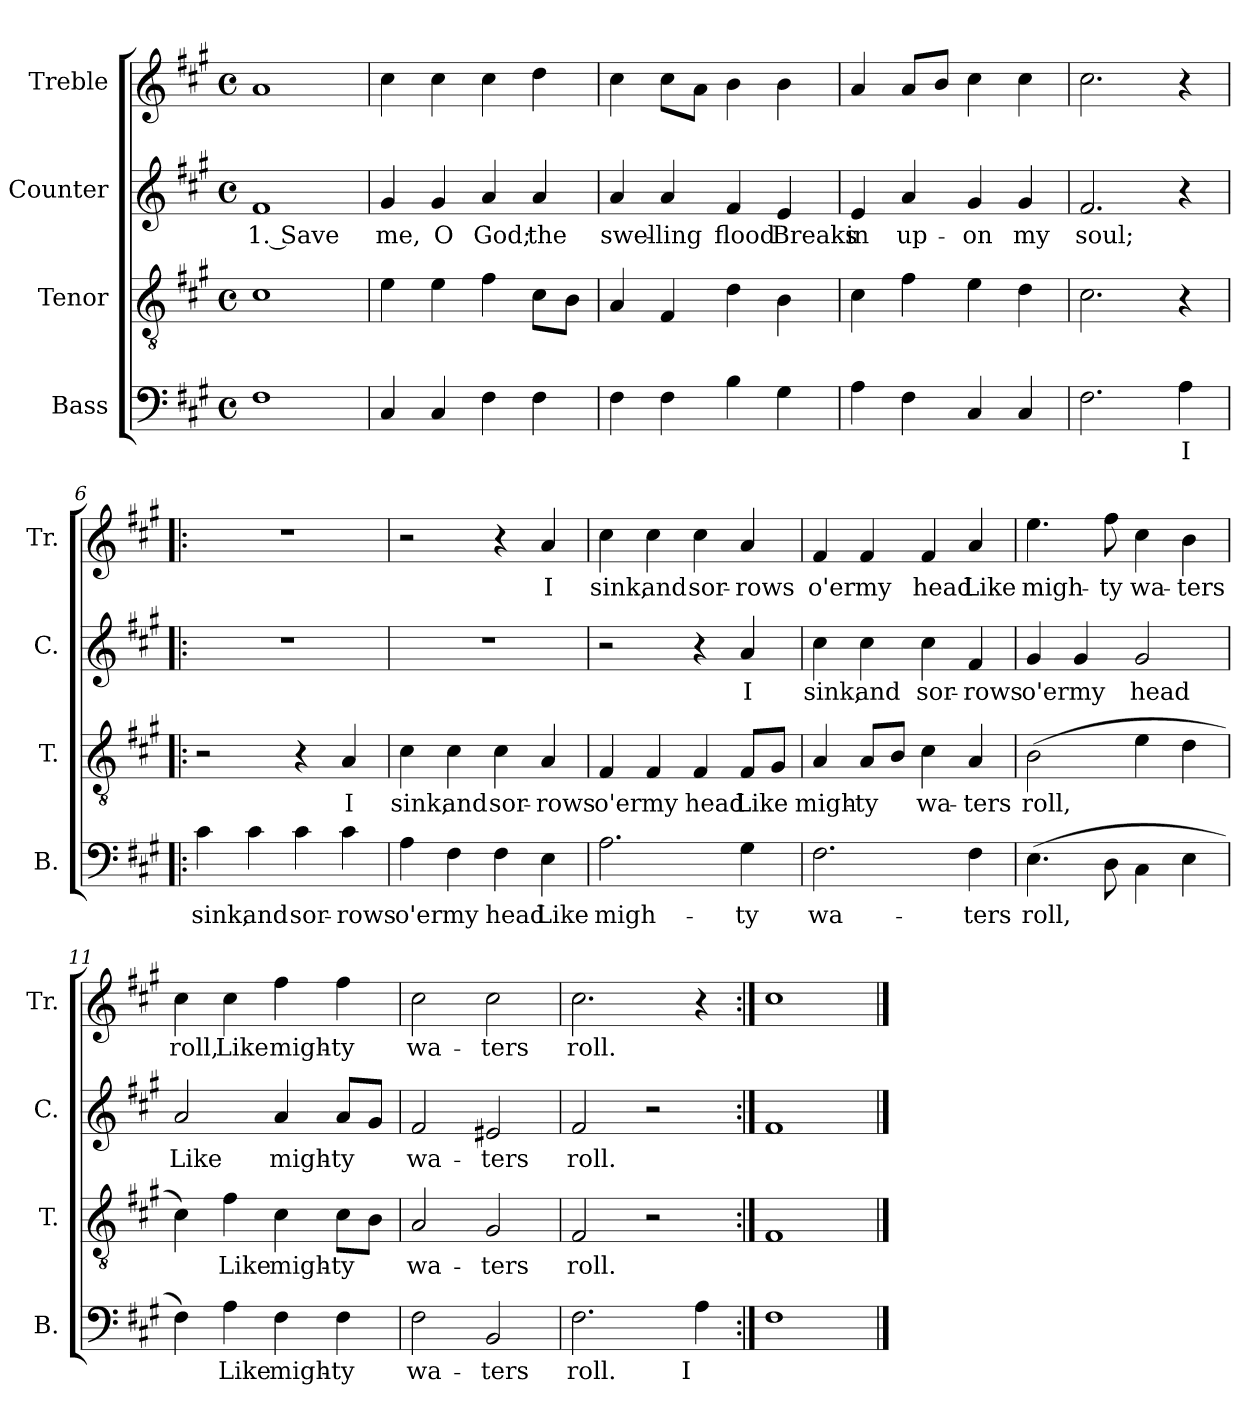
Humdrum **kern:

**kern	**text	**kern	**text	**kern	**text	**kern	**text
*part4	*part4	*part3	*part3	*part2	*part2	*part1	*part1
*staff4	*staff4	*staff3	*staff3	*staff2	*staff2	*staff1	*staff1
*I"Bass	*	*I"Tenor	*	*I"Counter	*	*I"Treble	*
*I'B.	*	*I'T.	*	*I'C.	*	*I'Tr.	*
*clefF4	*	*clefGv2	*	*clefG2	*	*clefG2	*
*k[f#c#g#]	*	*k[f#c#g#]	*	*k[f#c#g#]	*	*k[f#c#g#]	*
*M4/4	*	*M4/4	*	*M4/4	*	*M4/4	*
*met(c)	*	*met(c)	*	*met(c)	*	*met(c)	*
=1	=1	=1	=1	=1	=1	=1	=1
1F#	.	1c#	.	1f#	1. Save	1a	.
=2	=2	=2	=2	=2	=2	=2	=2
4C#/	.	4e\	.	4g#/	me,	4cc#\	.
4C#/	.	4e\	.	4g#/	O	4cc#\	.
4F#\	.	4f#\	.	4a/	God;	4cc#\	.
4F#\	.	8c#\L	.	4a/	the	4dd\	.
.	.	8B\J	.	.	.	.	.
=3	=3	=3	=3	=3	=3	=3	=3
4F#\	.	4A/	.	4a/	swel-	4cc#\	.
4F#\	.	4F#/	.	4a/	-ling	8cc#\L	.
.	.	.	.	.	.	8a\J	.
4B\	.	4d\	.	4f#/	flood	4b\	.
4G#\	.	4B\	.	4e/	Breaks	4b\	.
=4	=4	=4	=4	=4	=4	=4	=4
4A\	.	4c#\	.	4e/	in	4a/	.
4F#\	.	4f#\	.	4a/	up-	8a/L	.
.	.	.	.	.	.	8b/J	.
4C#/	.	4e\	.	4g#/	-on	4cc#\	.
4C#/	.	4d\	.	4g#/	my	4cc#\	.
=5	=5	=5	=5	=5	=5	=5	=5
2.F#\	.	2.c#\	.	2.f#/	soul;	2.cc#\	.
4A\	I	4r	.	4r	.	4r	.
=6!|:	=6!|:	=6!|:	=6!|:	=6!|:	=6!|:	=6!|:	=6!|:
4c#\	sink,	2r	.	1r	.	1r	.
4c#\	and	.	.	.	.	.	.
4c#\	sor-	4r	.	.	.	.	.
4c#\	-rows	4A/	I	.	.	.	.
=7	=7	=7	=7	=7	=7	=7	=7
4A\	o'er	4c#\	sink,	1r	.	2r	.
4F#\	my	4c#\	and	.	.	.	.
4F#\	head	4c#\	sor-	.	.	4r	.
4E\	Like	4A/	-rows	.	.	4a/	I
!!LO:LB:g=z
=8	=8	=8	=8	=8	=8	=8	=8
2.A\	migh-	4F#/	o'er	2r	.	4cc#\	sink,
.	.	4F#/	my	.	.	4cc#\	and
.	.	4F#/	head	4r	.	4cc#\	sor-
4G#\	-ty	8F#/L	Like	4a/	I	4a/	-rows
.	.	8G#/J	.	.	.	.	.
=9	=9	=9	=9	=9	=9	=9	=9
2.F#\	wa-	4A/	migh-	4cc#\	sink,	4f#/	o'er
.	.	8A/L	-ty	4cc#\	and	4f#/	my
.	.	8B/J	.	.	.	.	.
.	.	4c#\	wa-	4cc#\	sor-	4f#/	head
4F#\	-ters	4A/	-ters	4f#/	-rows	4a/	Like
=10	=10	=10	=10	=10	=10	=10	=10
(4.E\	roll,	(2B\	roll,	4g#/	o'er	4.ee\	migh-
.	.	.	.	4g#/	my	.	.
8D\	.	.	.	.	.	8ff#\	-ty
4C#\	.	4e\	.	2g#/	head	4cc#\	wa-
4E\	.	4d\	.	.	.	4b\	-ters
=11	=11	=11	=11	=11	=11	=11	=11
4F#\)	.	4c#\)	.	2a/	Like	4cc#\	roll,
4A\	Like	4f#\	Like	.	.	4cc#\	Like
4F#\	migh-	4c#\	migh-	4a/	migh-	4ff#\	migh-
4F#\	-ty	8c#\L	-ty	8a/L	-ty	4ff#\	-ty
.	.	8B\J	.	8g#/J	.	.	.
=12	=12	=12	=12	=12	=12	=12	=12
2F#\	wa-	2A/	wa-	2f#/	wa-	2cc#\	wa-
2BB/	-ters	2G#/	-ters	2e#X/	-ters	2cc#\	-ters
=13	=13	=13	=13	=13	=13	=13	=13
2.F#\	roll.	2F#/	roll.	2f#/	roll.	2.cc#\	roll.
.	.	2r	.	2r	.	.	.
4A\	I	.	.	.	.	4r	.
=14:|!	=14:|!	=14:|!	=14:|!	=14:|!	=14:|!	=14:|!	=14:|!
1F#	.	1F#	.	1f#	.	1cc#	.
==	==	==	==	==	==	==	==
*-	*-	*-	*-	*-	*-	*-	*-
